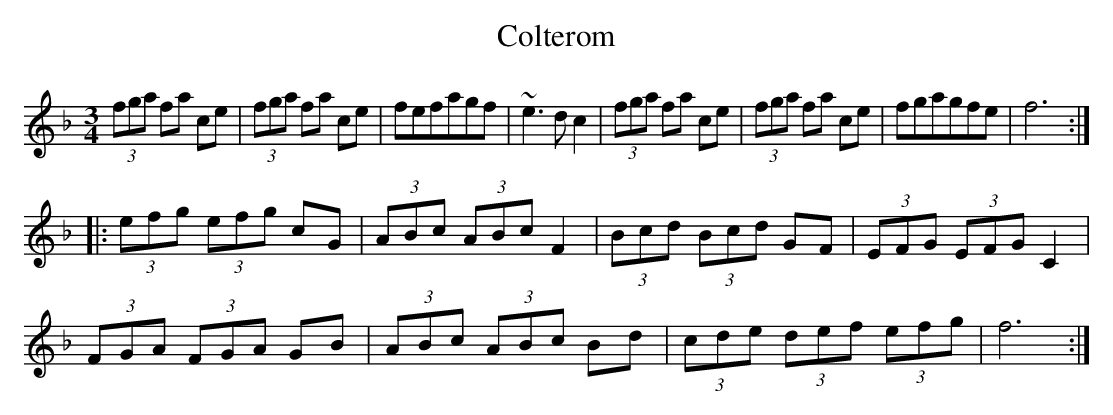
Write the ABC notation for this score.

X:1
T:Colterom
M:3/4
K:Fmaj
(3fga fa ce|(3fga fa ce|fefagf|~e3dc2|(3fga fa ce|(3fga fa ce|fgagfe|f6:|
|:(3efg (3efg cG|(3ABc (3ABc F2|(3Bcd (3Bcd GF|(3EFG (3EFG C2|
(3FGA (3FGA GB|(3ABc (3ABc Bd|(3cde (3def (3efg|f6:|
